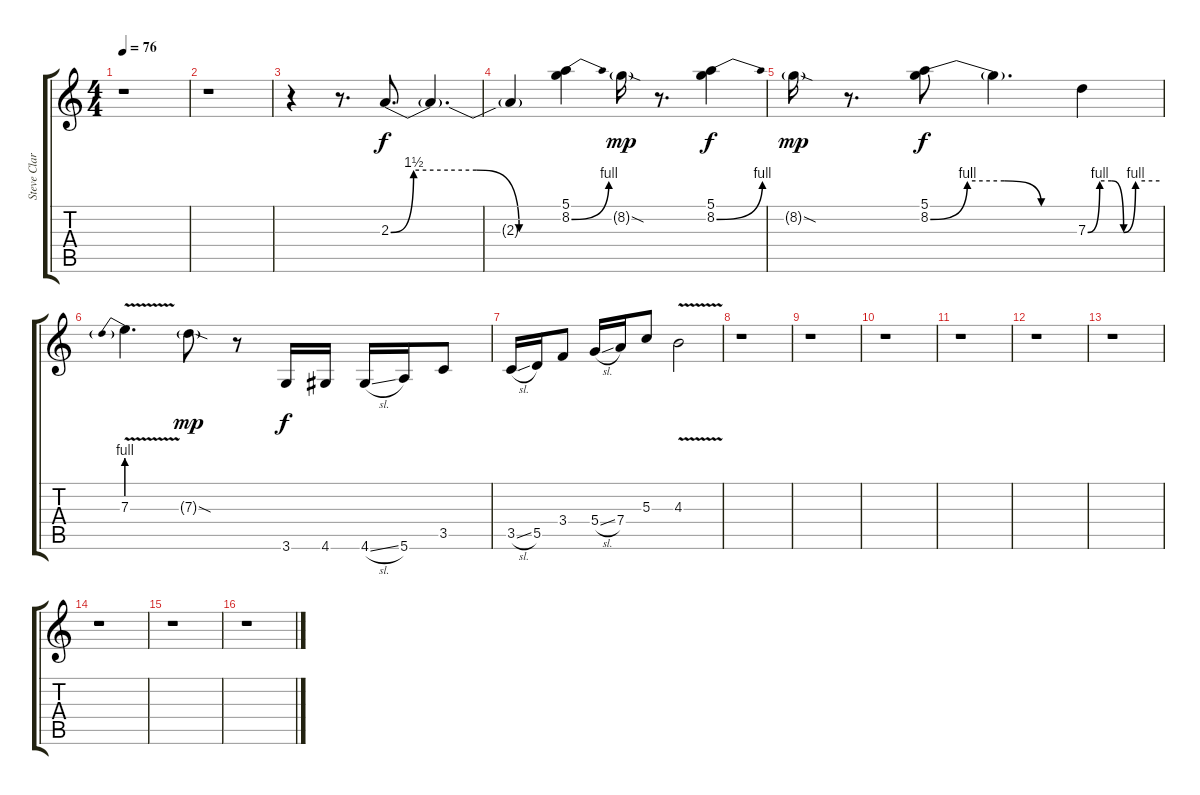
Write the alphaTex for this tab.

\track ("Steve Clark" "Steve Clar") {instrument distortionguitar}
\staff {score tabs}
\tuning (E4 B3 G3 D3 A2 E2) {hide}
\ts (4 4)
\tempo 76
\clef g2
\ks c
r.1{dy f} |
r.1 |
r.4 r.8{d} 2.3{be (custom 0 0 8 6 20 6 30 6 45 0 60 0)}.8{d} 2.3{t}.4{d} |
2.3{t}.4 (5.1 8.2{be (bend 0 0 60 4)}).4 8.2{sod g}.16{dy mp} r.8{d} (5.1 8.2{be (bend 0 0 60 4)}).4{dy f} |
8.2{sod g}.16{dy mp} r.8{d} (5.1 8.2{be (custom 0 0 15 4 30 4 45 0 60 0)}).8{dy f} 8.2{t}.4{d} 7.3{be (custom 0 0 10 4 20 4 30 0 40 4 60 4)}.4 |
7.3{be (prebend 0 4 60 4) v}.4{d} 7.3{sod g}.8{dy mp} r.8 3.6.16{dy f} 4.6.16 4.6{sl}.16 5.6.16 3.5.8 |
3.5{sl}.16 5.5.16 3.4.8 5.4{sl}.16 7.4.16 5.3.8 4.3{v}.2 |
r.1 |
r.1 |
r.1 |
r.1 |
r.1 |
r.1 |
r.1 |
r.1 |
r.1
